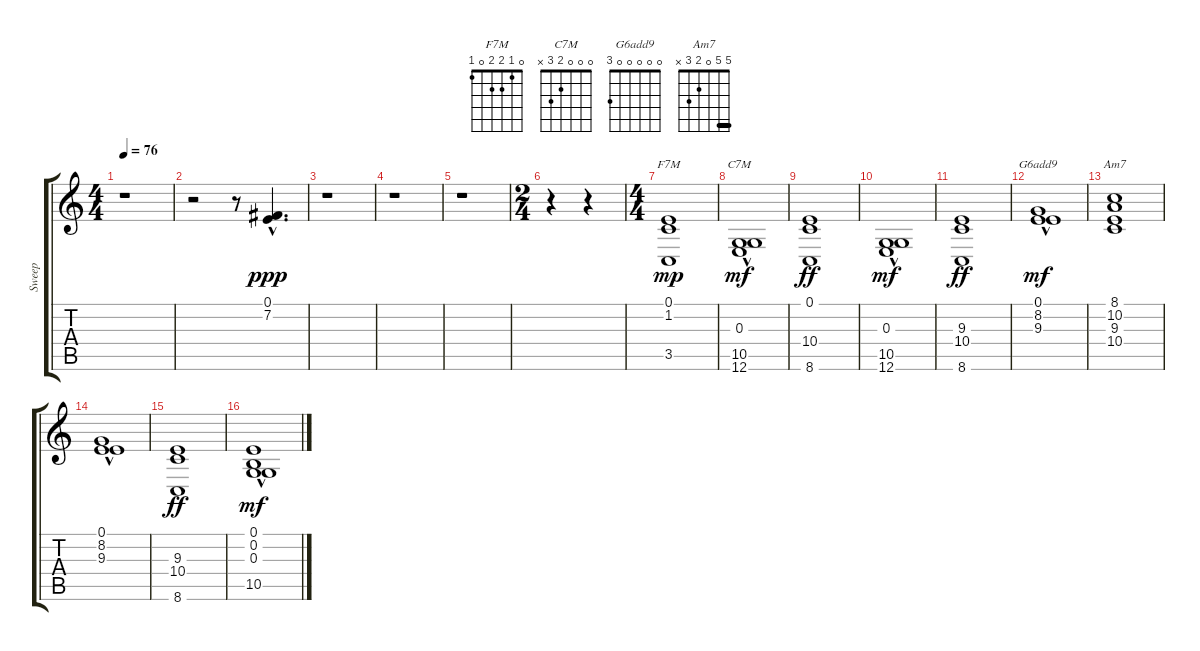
\track ("Sweep" "Sweep") {instrument pad8sweep}
\staff {score tabs}
\tuning (E4 B3 G3 D3 A2 E2) {hide}
\chord ("F7M" 0 1 2 2 0 1)
\chord ("C7M" 0 0 0 2 3 x)
\chord ("G6add9" 0 0 0 0 0 3)
\chord ("Am7" 5 5 0 2 3 x) {barre 5}
\ts (4 4)
\tempo 76
\clef g2
\ks c
r.1{dy ppp} |
r.2 r.8 (0.1{hac} 7.2{hac}).4{d instrument pad8sweep} |
r.1 |
r.1 |
r.1 |
\ts (2 4)
r.4 r.4{volume 7 instrument pad8sweep} |
\ts (4 4)
(0.1 1.2 3.5).1{ch "F7M" dy mp} |
(0.3{hac} 10.5{hac} 12.6{hac}).1{ch "C7M" dy mf} |
(0.1 10.4 8.6).1{dy ff instrument pad8sweep} |
(0.3{hac} 10.5{hac} 12.6{hac}).1{dy mf} |
(9.3 10.4 8.6).1{dy ff instrument synthstrings2} |
(0.1 8.2{hac} 9.3{hac}).1{ch "G6add9" dy mf} |
(8.1 10.2 9.3 10.4).1{ch "Am7" instrument pad8sweep} |
(0.1 8.2{hac} 9.3{hac}).1 |
(9.3 10.4 8.6).1{dy ff instrument pad8sweep} |
(0.1 0.2 0.3{hac} 10.5).1{dy mf}
